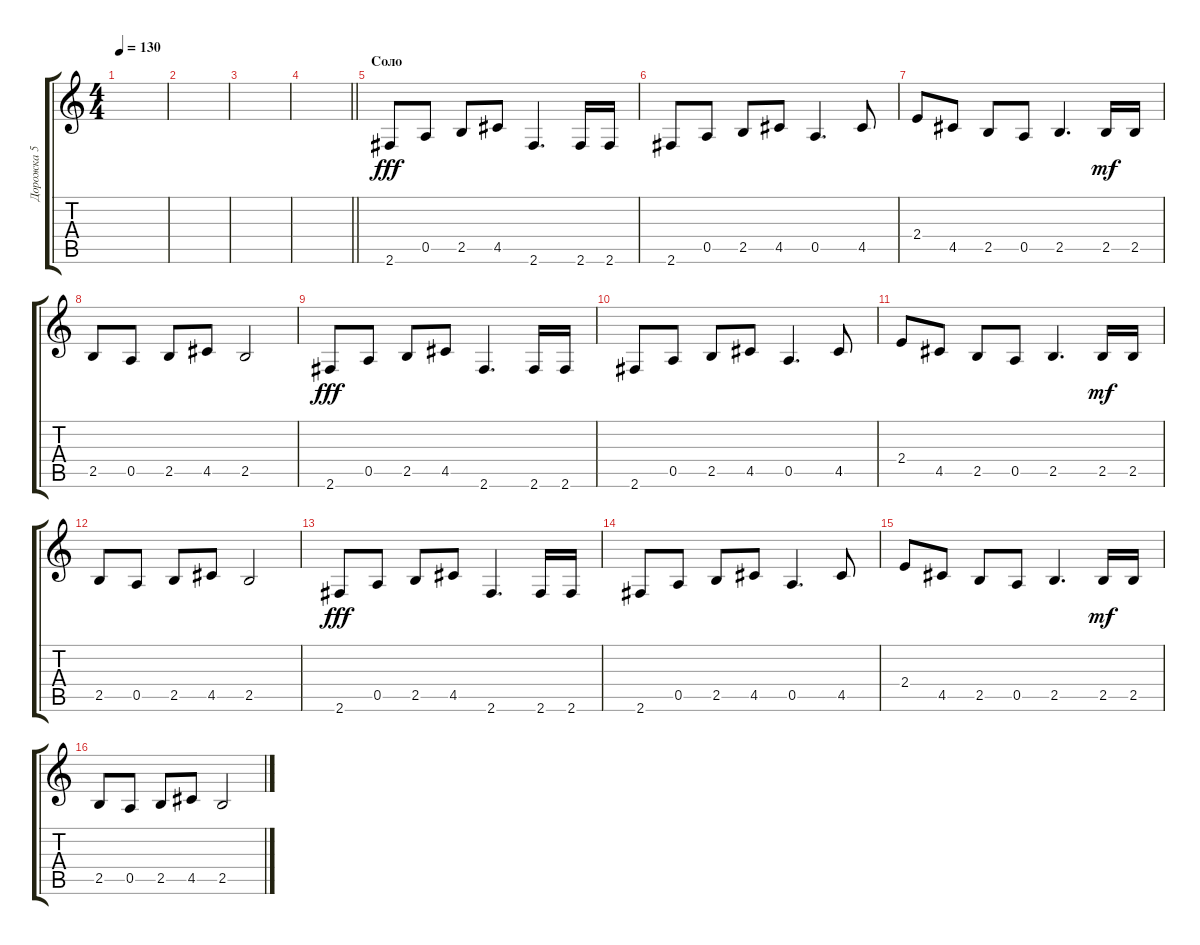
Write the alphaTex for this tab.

\track ("Дорожка 5" "Дорожка 5") {instrument electricguitarmuted}
\staff {score tabs}
\tuning (E4 B3 G3 D3 A2 E2) {hide}
\ts (4 4)
\tempo 130
\clef g2
\ks c
|
|
|
\barLineRight lightlight
|
\section ("" "Соло")
2.6.8{dy fff} 0.5.8 2.5.8 4.5.8 2.6.4{d} 2.6.16 2.6.16 |
2.6.8 0.5.8 2.5.8 4.5.8 0.5.4{d} 4.5.8 |
2.4.8 4.5.8 2.5.8 0.5.8 2.5.4{d} 2.5.16{dy mf} 2.5.16 |
2.5.8 0.5.8 2.5.8 4.5.8 2.5.2 |
2.6.8{dy fff} 0.5.8 2.5.8 4.5.8 2.6.4{d} 2.6.16 2.6.16 |
2.6.8 0.5.8 2.5.8 4.5.8 0.5.4{d} 4.5.8 |
2.4.8 4.5.8 2.5.8 0.5.8 2.5.4{d} 2.5.16{dy mf} 2.5.16 |
2.5.8 0.5.8 2.5.8 4.5.8 2.5.2 |
2.6.8{dy fff} 0.5.8 2.5.8 4.5.8 2.6.4{d} 2.6.16 2.6.16 |
2.6.8 0.5.8 2.5.8 4.5.8 0.5.4{d} 4.5.8 |
2.4.8 4.5.8 2.5.8 0.5.8 2.5.4{d} 2.5.16{dy mf} 2.5.16 |
2.5.8 0.5.8 2.5.8 4.5.8 2.5.2
